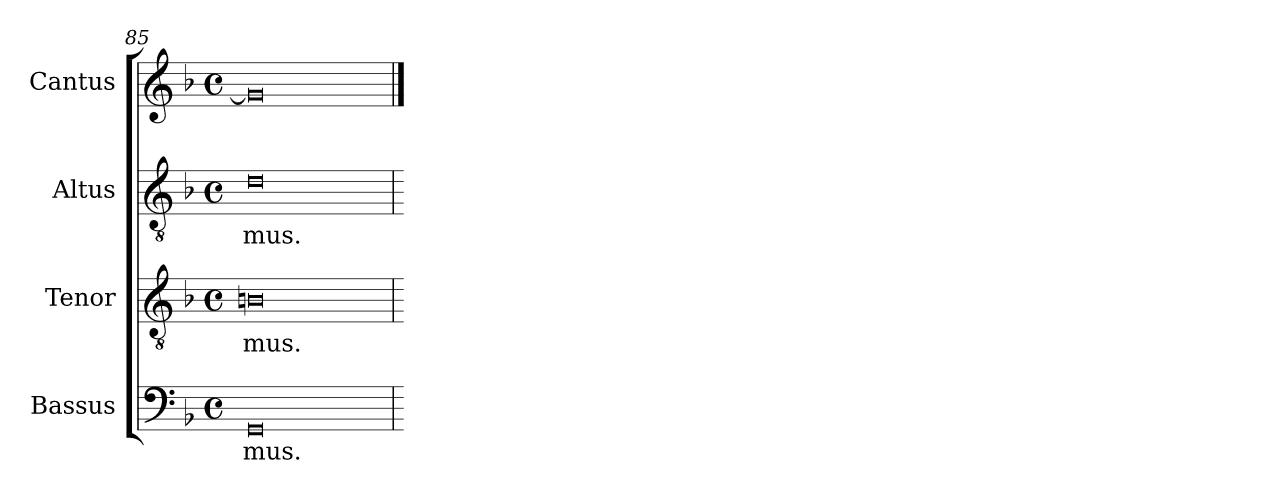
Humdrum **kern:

**kern	**text	**kern	**text	**kern	**text	**kern
*part4	*part4	*part3	*part3	*part2	*part2	*part1
*staff4	*staff4	*staff3	*staff3	*staff2	*staff2	*staff1
*I"Bassus	*	*I"Tenor	*	*I"Altus	*	*I"Cantus
*clefF4	*	*clefGv2	*	*clefGv2	*	*clefG2
*k[b-]	*	*k[b-]	*	*k[b-]	*	*k[b-]
*F:	*	*F:	*	*F:	*	*F:
*M4/4	*	*M4/4	*	*M4/4	*	*M4/4
*met(c)	*	*met(c)	*	*met(c)	*	*met(c)
=85	=85	=85	=85	=85	=85	=85
!	!LO:LY:b:cj	!	!LO:LY:b:cj	!	!LO:LY:b:cj	!
0GG	mus.	0Bn	mus.	0d	mus.	0g]
=	==	=	==	=	==	==
*-	*-	*-	*-	*-	*-	*-
